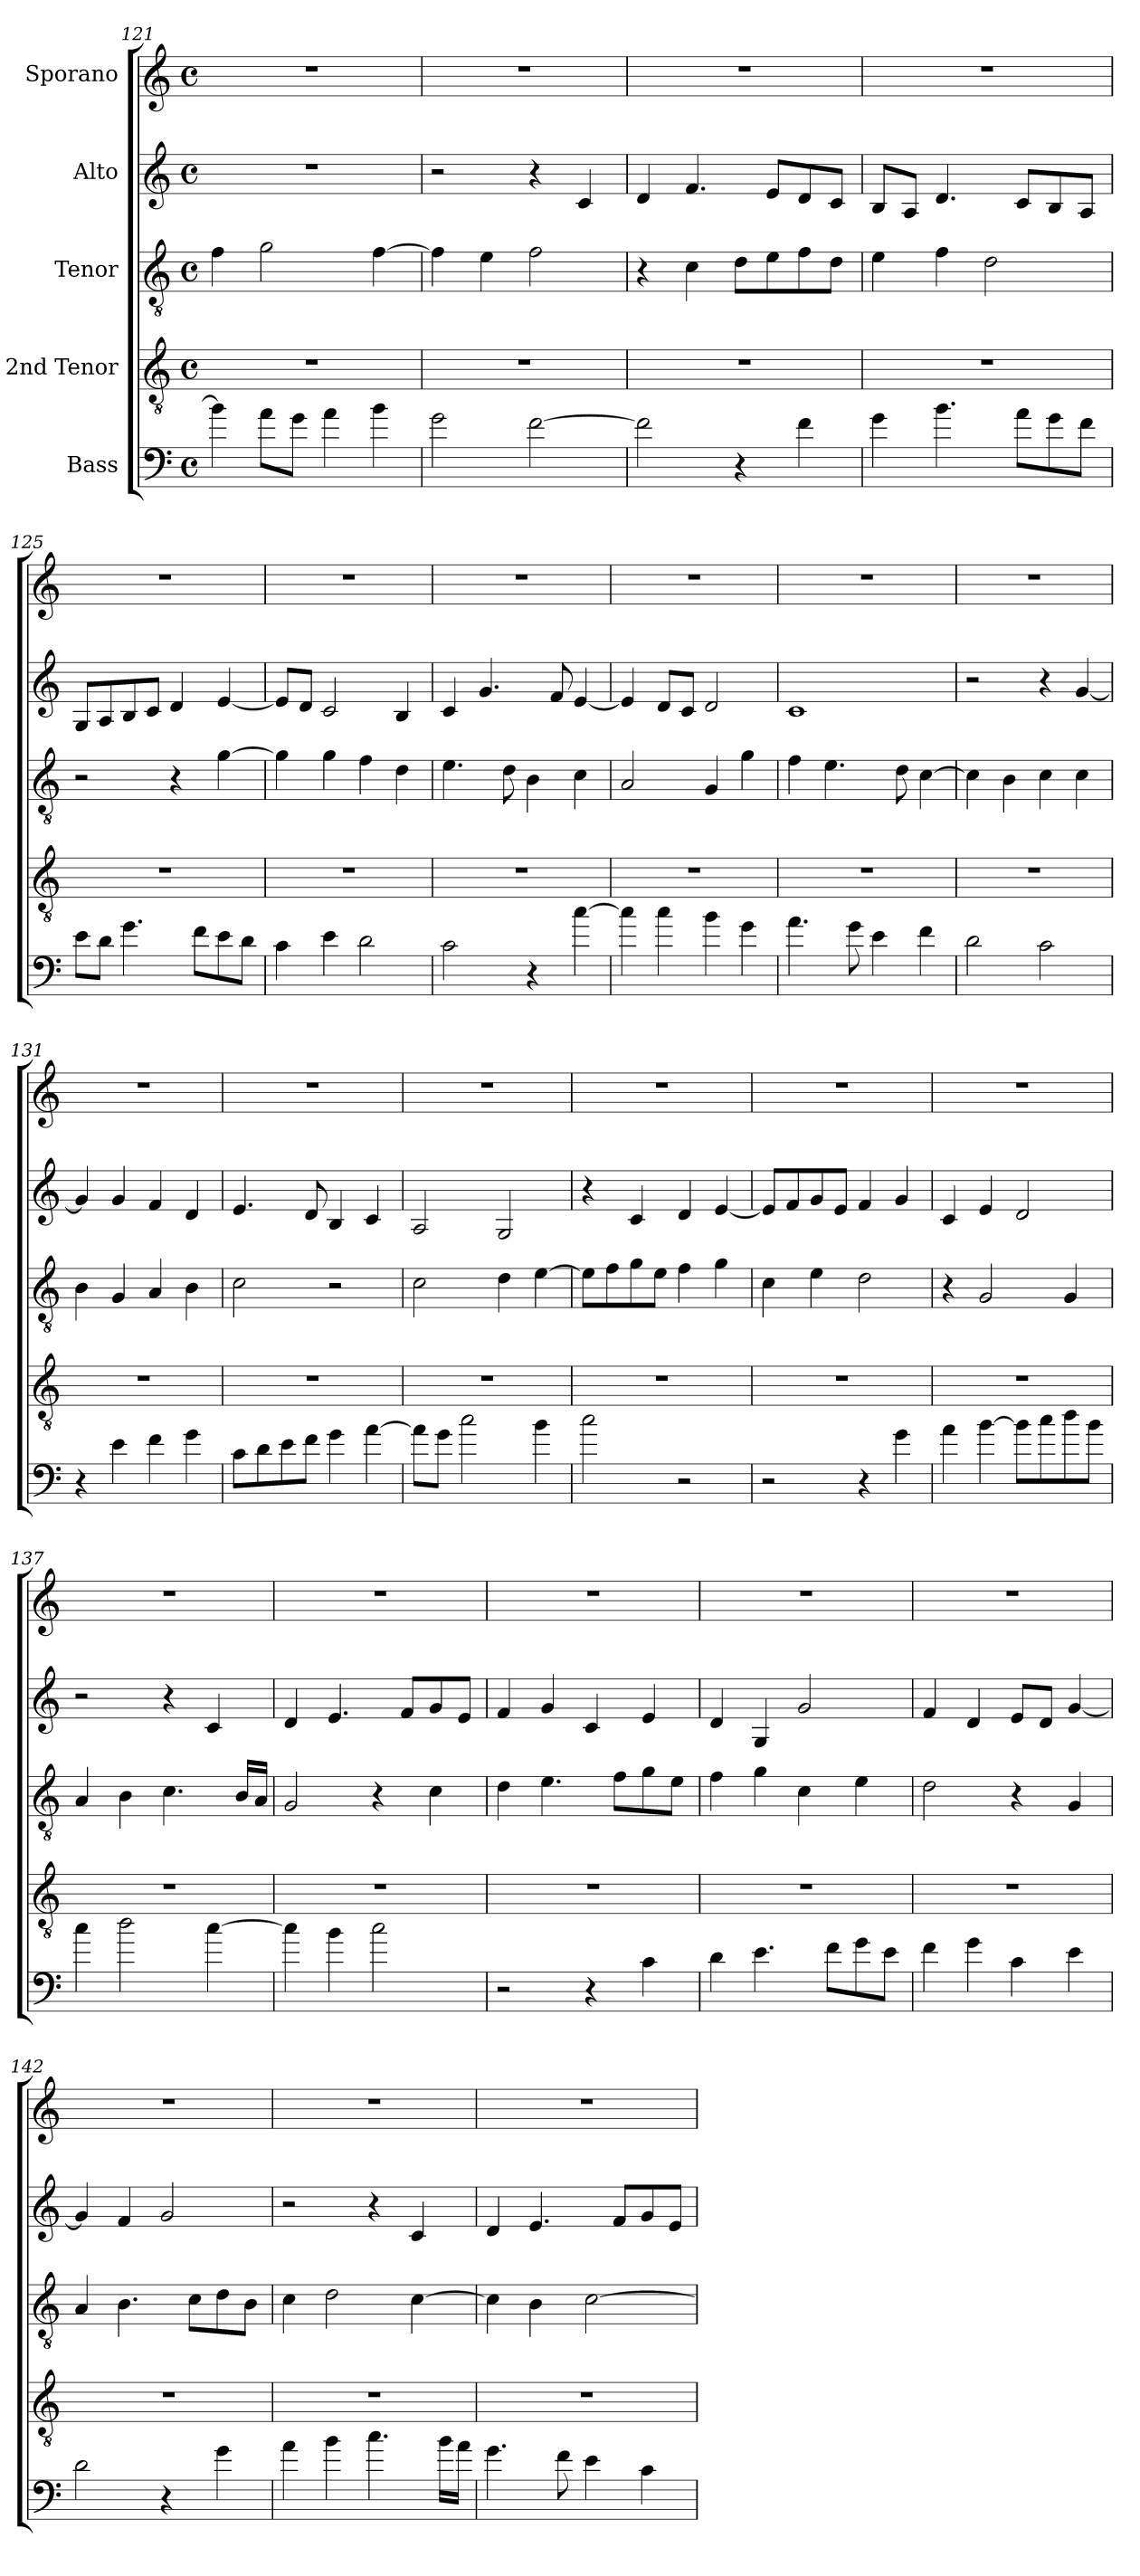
**kern	**kern	**kern	**kern	**kern
*part5	*part4	*part3	*part2	*part1
*staff5	*staff4	*staff3	*staff2	*staff1
*I"Bass	*I"2nd Tenor	*I"Tenor	*I"Alto	*I"Sporano
*clefF4	*clefGv2	*clefGv2	*clefG2	*clefG2
*ITrd7c12	*	*	*	*
*k[]	*k[]	*k[]	*k[]	*k[]
*C:	*C:	*C:	*C:	*C:
*M4/4	*M4/4	*M4/4	*M4/4	*M4/4
*met(c)	*met(c)	*met(c)	*met(c)	*met(c)
=121	=121	=121	=121	=121
4B\]	1r	4f\	1r	1r
8A\L	.	2g\	.	.
8G\J	.	.	.	.
4A\	.	.	.	.
4B\	.	[>4f\	.	.
=122	=122	=122	=122	=122
2G\	1r	4f\]	2r	1r
.	.	4e\	.	.
[>2F\	.	2f\	4r	.
.	.	.	4c/	.
=123	=123	=123	=123	=123
2F\]	1r	4r	4d/	1r
.	.	4c\	4.f/	.
4r	.	8d\L	.	.
.	.	8e\	8e/L	.
4F\	.	8f\	8d/	.
.	.	8d\J	8c/J	.
=124	=124	=124	=124	=124
4G\	1r	4e\	8B/L	1r
.	.	.	8A/J	.
4.B\	.	4f\	4.d/	.
.	.	2d\	.	.
8A\L	.	.	8c/L	.
8G\	.	.	8B/	.
8F\J	.	.	8A/J	.
!!LO:LB:g=z
=125	=125	=125	=125	=125
8E\L	1r	2r	8G/L	1r
8D\J	.	.	8A/	.
4.G\	.	.	8B/	.
.	.	.	8c/J	.
.	.	4r	4d/	.
8F\L	.	.	.	.
8E\	.	[>4g\	[<4e/	.
8D\J	.	.	.	.
=126	=126	=126	=126	=126
4C\	1r	4g\]	8e/L]	1r
.	.	.	8d/J	.
4E\	.	4g\	2c/	.
2D\	.	4f\	.	.
.	.	4d\	4B/	.
=127	=127	=127	=127	=127
2C\	1r	4.e\	4c/	1r
.	.	.	4.g/	.
.	.	8d\	.	.
4r	.	4B\	.	.
.	.	.	8f/	.
[>4c\	.	4c\	[<4e/	.
=128	=128	=128	=128	=128
4c\]	1r	2A/	4e/]	1r
4c\	.	.	8d/L	.
.	.	.	8c/J	.
4B\	.	4G/	2d/	.
4G\	.	4g\	.	.
=129	=129	=129	=129	=129
4.A\	1r	4f\	1c	1r
.	.	4.e\	.	.
8G\	.	.	.	.
4E\	.	.	.	.
.	.	8d\	.	.
4F\	.	[>4c\	.	.
!!LO:PB:g=z
=130	=130	=130	=130	=130
2D\	1r	4c\]	2r	1r
.	.	4B\	.	.
2C\	.	4c\	4r	.
.	.	4c\	[<4g/	.
=131	=131	=131	=131	=131
4r	1r	4B\	4g/]	1r
4E\	.	4G/	4g/	.
4F\	.	4A/	4f/	.
4G\	.	4B\	4d/	.
=132	=132	=132	=132	=132
8C\L	1r	2c\	4.e/	1r
8D\	.	.	.	.
8E\	.	.	.	.
8F\J	.	.	8d/	.
4G\	.	2r	4B/	.
[>4A\	.	.	4c/	.
=133	=133	=133	=133	=133
8A\L]	1r	2c\	2A/	1r
8G\J	.	.	.	.
2c\	.	.	.	.
.	.	4d\	2G/	.
4B\	.	[>4e\	.	.
=134	=134	=134	=134	=134
2c\	1r	8e\L]	4r	1r
.	.	8f\	.	.
.	.	8g\	4c/	.
.	.	8e\J	.	.
2r	.	4f\	4d/	.
.	.	4g\	[<4e/	.
!!LO:LB:g=z
=135	=135	=135	=135	=135
2r	1r	4c\	8e/L]	1r
.	.	.	8f/	.
.	.	4e\	8g/	.
.	.	.	8e/J	.
4r	.	2d\	4f/	.
4G\	.	.	4g/	.
=136	=136	=136	=136	=136
4A\	1r	4r	4c/	1r
[>4B\	.	2G/	4e/	.
8B\L]	.	.	2d/	.
8c\	.	.	.	.
8d\	.	4G/	.	.
8B\J	.	.	.	.
=137	=137	=137	=137	=137
4c\	1r	4A/	2r	1r
2d\	.	4B\	.	.
.	.	4.c\	4r	.
[>4c\	.	.	4c/	.
.	.	16B/LL	.	.
.	.	16A/JJ	.	.
=138	=138	=138	=138	=138
4c\]	1r	2G/	4d/	1r
4B\	.	.	4.e/	.
2c\	.	4r	.	.
.	.	.	8f/L	.
.	.	4c\	8g/	.
.	.	.	8e/J	.
=139	=139	=139	=139	=139
2r	1r	4d\	4f/	1r
.	.	4.e\	4g/	.
4r	.	.	4c/	.
.	.	8f\L	.	.
4C\	.	8g\	4e/	.
.	.	8e\J	.	.
!!LO:PB:g=z
=140	=140	=140	=140	=140
4D\	1r	4f\	4d/	1r
4.E\	.	4g\	4G/	.
.	.	4c\	2g/	.
8F\L	.	.	.	.
8G\	.	4e\	.	.
8E\J	.	.	.	.
=141	=141	=141	=141	=141
4F\	1r	2d\	4f/	1r
4G\	.	.	4d/	.
4C\	.	4r	8e/L	.
.	.	.	8d/J	.
4E\	.	4G/	[<4g/	.
=142	=142	=142	=142	=142
2D\	1r	4A/	4g/]	1r
.	.	4.B\	4f/	.
4r	.	.	2g/	.
.	.	8c\L	.	.
4G\	.	8d\	.	.
.	.	8B\J	.	.
=143	=143	=143	=143	=143
4A\	1r	4c\	2r	1r
4B\	.	2d\	.	.
4.c\	.	.	4r	.
.	.	[>4c\	4c/	.
16B\LL	.	.	.	.
16A\JJ	.	.	.	.
=144	=144	=144	=144	=144
4.G\	1r	4c\]	4d/	1r
.	.	4B\	4.e/	.
8F\	.	.	.	.
4E\	.	[<2c\	.	.
.	.	.	8f/L	.
4C\	.	.	8g/	.
.	.	.	8e/J	.
=	=	=	=	=
*-	*-	*-	*-	*-
